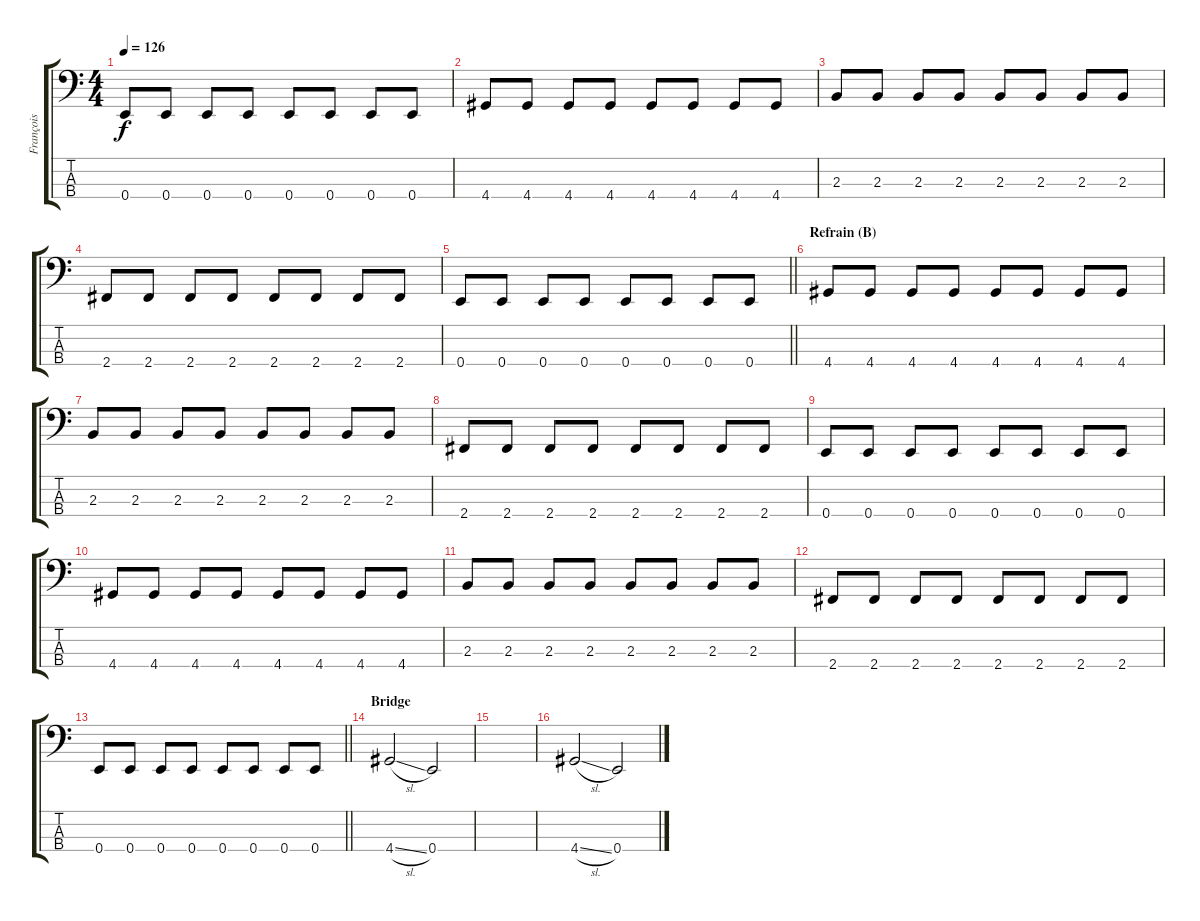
\track ("François" "François") {instrument electricbassfinger}
\staff {score tabs}
\tuning (G2 D2 A1 E1) {hide}
\ts (4 4)
\tempo 126
\clef f4
\ks c
0.4.8{dy f} 0.4.8 0.4.8 0.4.8 0.4.8 0.4.8 0.4.8 0.4.8 |
4.4.8 4.4.8 4.4.8 4.4.8 4.4.8 4.4.8 4.4.8 4.4.8 |
2.3.8 2.3.8 2.3.8 2.3.8 2.3.8 2.3.8 2.3.8 2.3.8 |
2.4.8 2.4.8 2.4.8 2.4.8 2.4.8 2.4.8 2.4.8 2.4.8 |
\barLineRight lightlight
0.4.8 0.4.8 0.4.8 0.4.8 0.4.8 0.4.8 0.4.8 0.4.8 |
\section ("" "Refrain (B)")
4.4.8 4.4.8 4.4.8 4.4.8 4.4.8 4.4.8 4.4.8 4.4.8 |
2.3.8 2.3.8 2.3.8 2.3.8 2.3.8 2.3.8 2.3.8 2.3.8 |
2.4.8 2.4.8 2.4.8 2.4.8 2.4.8 2.4.8 2.4.8 2.4.8 |
0.4.8 0.4.8 0.4.8 0.4.8 0.4.8 0.4.8 0.4.8 0.4.8 |
4.4.8 4.4.8 4.4.8 4.4.8 4.4.8 4.4.8 4.4.8 4.4.8 |
2.3.8 2.3.8 2.3.8 2.3.8 2.3.8 2.3.8 2.3.8 2.3.8 |
2.4.8 2.4.8 2.4.8 2.4.8 2.4.8 2.4.8 2.4.8 2.4.8 |
\barLineRight lightlight
0.4.8 0.4.8 0.4.8 0.4.8 0.4.8 0.4.8 0.4.8 0.4.8 |
\section ("" "Bridge")
4.4{sl}.2 0.4.2 |
|
4.4{sl}.2 0.4.2
